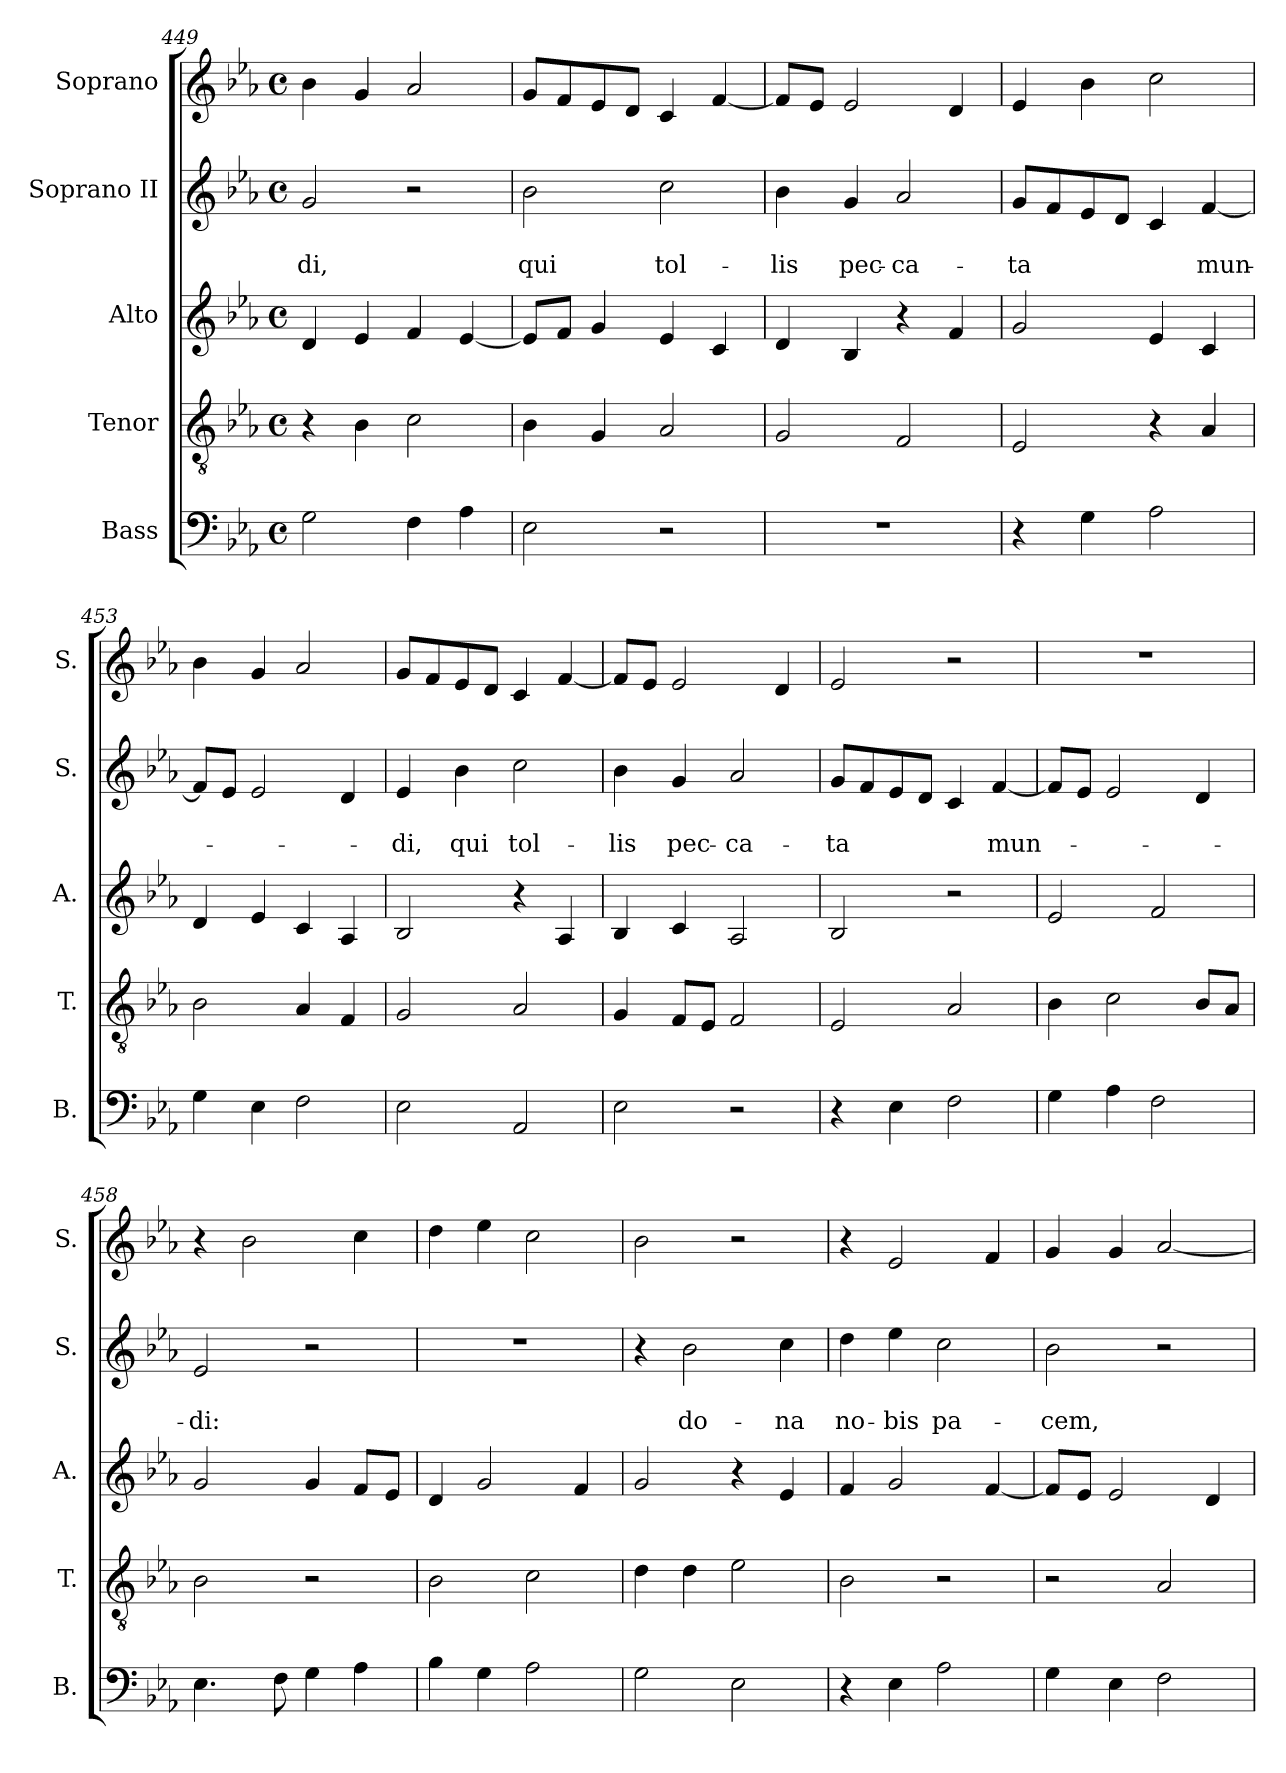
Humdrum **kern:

**kern	**kern	**kern	**kern	**text	**text	**kern
*part5	*part4	*part3	*part2	*part2	*part2	*part1
*staff5	*staff4	*staff3	*staff2	*staff2	*staff2	*staff1
*I"Bass	*I"Tenor	*I"Alto	*I"Soprano II	*	*	*I"Soprano
*I'B.	*I'T.	*I'A.	*I'S.	*	*	*I'S.
*clefF4	*clefGv2	*clefG2	*clefG2	*	*	*clefG2
*k[b-e-a-]	*k[b-e-a-]	*k[b-e-a-]	*k[b-e-a-]	*	*	*k[b-e-a-]
*E-:	*E-:	*E-:	*E-:	*	*	*E-:
*M4/4	*M4/4	*M4/4	*M4/4	*	*	*M4/4
*met(c)	*met(c)	*met(c)	*met(c)	*	*	*met(c)
=449	=449	=449	=449	=449	=449	=449
!	!	!	!	!	!LO:LY:b	!
2G\	4r	4d/	2g/	.	-di,	4b-\
.	4B-\	4e-/	.	.	.	4g/
4F\	2c\	4f/	2r	.	.	2a-/
4A-\	.	[<4e-/	.	.	.	.
!!LO:LB:g=z
=450	=450	=450	=450	=450	=450	=450
!	!	!	!	!	!LO:LY:b	!
2E-\	4B-\	8e-/L]	2b-\	.	qui	8g/L
.	.	8f/J	.	.	.	8f/
.	4G/	4g/	.	.	.	8e-/
.	.	.	.	.	.	8d/J
!	!	!	!	!	!LO:LY:b	!
2r	2A-/	4e-/	2cc\	.	tol-	4c/
.	.	4c/	.	.	.	[<4f/
=451	=451	=451	=451	=451	=451	=451
!	!	!	!	!	!LO:LY:b	!
1r	2G/	4d/	4b-\	.	-lis	8f/L]
.	.	.	.	.	.	8e-/J
!	!	!	!	!	!LO:LY:b	!
.	.	4B-/	4g/	.	pec-	2e-/
!	!	!	!	!	!LO:LY:b	!
.	2F/	4r	2a-/	.	-ca-	.
.	.	4f/	.	.	.	4d/
=452	=452	=452	=452	=452	=452	=452
!	!	!	!	!	!LO:LY:b	!
4r	2E-/	2g/	8g/L	.	-ta	4e-/
.	.	.	8f/	.	.	.
4G\	.	.	8e-/	.	.	4b-\
.	.	.	8d/J	.	.	.
2A-\	4r	4e-/	4c/	.	.	2cc\
!	!	!	!	!	!LO:LY:b	!
.	4A-/	4c/	[<4f/	.	mun-	.
=453	=453	=453	=453	=453	=453	=453
4G\	2B-\	4d/	8f/L]	.	.	4b-\
.	.	.	8e-/J	.	.	.
4E-\	.	4e-/	2e-/	.	.	4g/
2F\	4A-/	4c/	.	.	.	2a-/
.	4F/	4A-/	4d/	.	.	.
!!LO:PB:g=z
=454	=454	=454	=454	=454	=454	=454
!	!	!	!	!	!LO:LY:b	!
2E-\	2G/	2B-/	4e-/	.	-di,	8g/L
.	.	.	.	.	.	8f/
!	!	!	!	!	!LO:LY:b	!
.	.	.	4b-\	.	qui	8e-/
.	.	.	.	.	.	8d/J
!	!	!	!	!	!LO:LY:b	!
2AA-/	2A-/	4r	2cc\	.	tol-	4c/
.	.	4A-/	.	.	.	[<4f/
=455	=455	=455	=455	=455	=455	=455
!	!	!	!	!	!LO:LY:b	!
2E-\	4G/	4B-/	4b-\	.	-lis	8f/L]
.	.	.	.	.	.	8e-/J
!	!	!	!	!	!LO:LY:b	!
.	8F/L	4c/	4g/	.	pec-	2e-/
.	8E-/J	.	.	.	.	.
!	!	!	!	!	!LO:LY:b	!
2r	2F/	2A-/	2a-/	.	-ca-	.
.	.	.	.	.	.	4d/
=456	=456	=456	=456	=456	=456	=456
!	!	!	!	!	!LO:LY:b	!
4r	2E-/	2B-/	8g/L	.	-ta	2e-/
.	.	.	8f/	.	.	.
4E-\	.	.	8e-/	.	.	.
.	.	.	8d/J	.	.	.
2F\	2A-/	2r	4c/	.	.	2r
!	!	!	!	!	!LO:LY:b	!
.	.	.	[<4f/	.	mun-	.
=457	=457	=457	=457	=457	=457	=457
4G\	4B-\	2e-/	8f/L]	.	.	1r
.	.	.	8e-/J	.	.	.
4A-\	2c\	.	2e-/	.	.	.
2F\	.	2f/	.	.	.	.
.	8B-/L	.	4d/	.	.	.
.	8A-/J	.	.	.	.	.
!!LO:LB:g=z
=458	=458	=458	=458	=458	=458	=458
!	!	!	!	!	!LO:LY:b	!
4.E-\	2B-\	2g/	2e-/	.	-di:	4r
.	.	.	.	.	.	2b-\
8F\	.	.	.	.	.	.
4G\	2r	4g/	2r	.	.	.
4A-\	.	8f/L	.	.	.	4cc\
.	.	8e-/J	.	.	.	.
=459	=459	=459	=459	=459	=459	=459
4B-\	2B-\	4d/	1r	.	.	4dd\
4G\	.	2g/	.	.	.	4ee-\
2A-\	2c\	.	.	.	.	2cc\
.	.	4f/	.	.	.	.
=460	=460	=460	=460	=460	=460	=460
2G\	4d\	2g/	4r	.	.	2b-\
!	!	!	!	!	!LO:LY:b	!
.	4d\	.	2b-\	.	do-	.
2E-\	2e-\	4r	.	.	.	2r
!	!	!	!	!	!LO:LY:b	!
.	.	4e-/	4cc\	.	-na	.
=461	=461	=461	=461	=461	=461	=461
!	!	!	!	!	!LO:LY:b	!
4r	2B-\	4f/	4dd\	.	no-	4r
!	!	!	!	!	!LO:LY:b	!
4E-\	.	2g/	4ee-\	.	-bis	2e-/
!	!	!	!	!	!LO:LY:b	!
2A-\	2r	.	2cc\	.	pa-	.
.	.	[<4f/	.	.	.	4f/
=462	=462	=462	=462	=462	=462	=462
!	!	!	!	!	!LO:LY:b	!
4G\	2r	8f/L]	2b-\	.	-cem,	4g/
.	.	8e-/J	.	.	.	.
4E-\	.	2e-/	.	.	.	4g/
2F\	2A-/	.	2r	.	.	[>2a-/
.	.	4d/	.	.	.	.
=	=	=	=	=	=	=
*-	*-	*-	*-	*-	*-	*-
